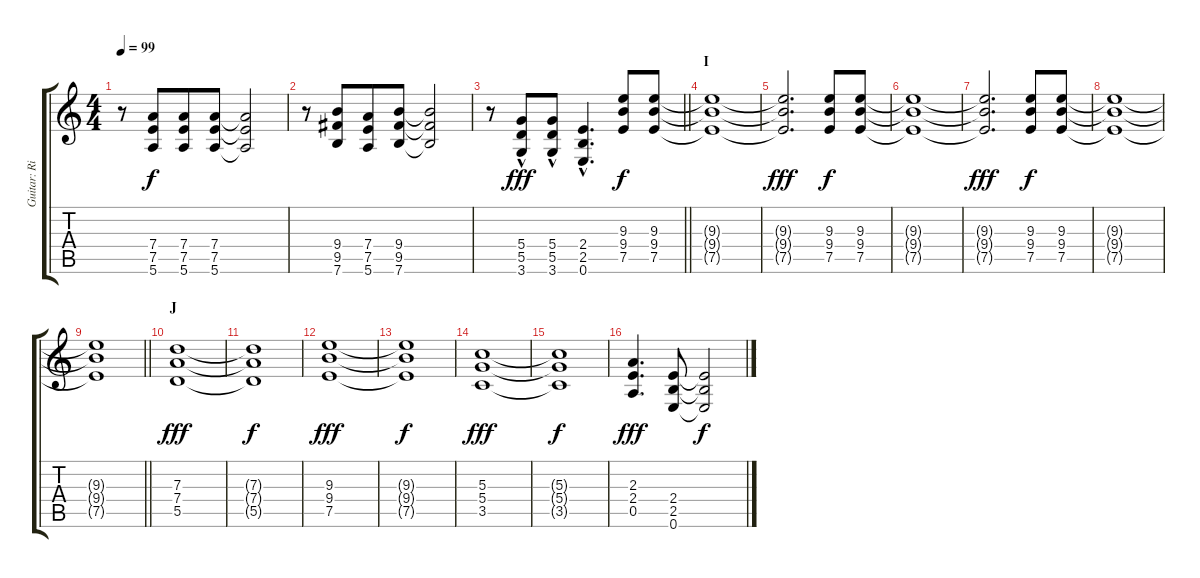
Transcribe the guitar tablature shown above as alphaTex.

\track ("Guitar: Rik" "Guitar: Ri") {instrument distortionguitar}
\staff {score tabs}
\tuning (E4 B3 G3 D3 A2 E2) {hide}
\ts (4 4)
\tempo 99
\clef g2
\ks c
r.8{dy f} (7.4 7.5 5.6).8{beam merge} (7.4 7.5 5.6).8 (7.4 7.5 5.6).8 (7.4{t} 7.5{t} 5.6{t}).2 |
r.8 (9.4 9.5 7.6).8{beam merge} (7.4 7.5 5.6).8 (9.4 9.5 7.6).8 (9.4{t} 9.5{t} 7.6{t}).2 |
\barLineRight lightlight
r.8 (5.4{hac} 5.5{hac} 3.6{hac}).8{dy fff beam merge} (5.4{hac} 5.5{hac} 3.6{hac}).8 (2.4{hac} 2.5{hac} 0.6{hac}).4{d} (9.3 9.4 7.5).8{dy f} (9.3 9.4 7.5).8 |
\section ("" "I")
(9.3{t} 9.4{t} 7.5{t}).1 |
(9.3{t} 9.4{t} 7.5{t}).2{d dy fff} (9.3 9.4 7.5).8{dy f} (9.3 9.4 7.5).8 |
(9.3{t} 9.4{t} 7.5{t}).1 |
(9.3{t} 9.4{t} 7.5{t}).2{d dy fff} (9.3 9.4 7.5).8{dy f} (9.3 9.4 7.5).8 |
(9.3{t} 9.4{t} 7.5{t}).1 |
\barLineRight lightlight
(9.3{t} 9.4{t} 7.5{t}).1 |
\section ("" "J")
(7.3 7.4 5.5).1{dy fff} |
(7.3{t} 7.4{t} 5.5{t}).1{dy f} |
(9.3 9.4 7.5).1{dy fff} |
(9.3{t} 9.4{t} 7.5{t}).1{dy f} |
(5.3 5.4 3.5).1{dy fff} |
(5.3{t} 5.4{t} 3.5{t}).1{dy f} |
(2.3 2.4 0.5).4{d dy fff} (2.4 2.5 0.6).8 (2.4{t} 2.5{t} 0.6{t}).2{dy f}
